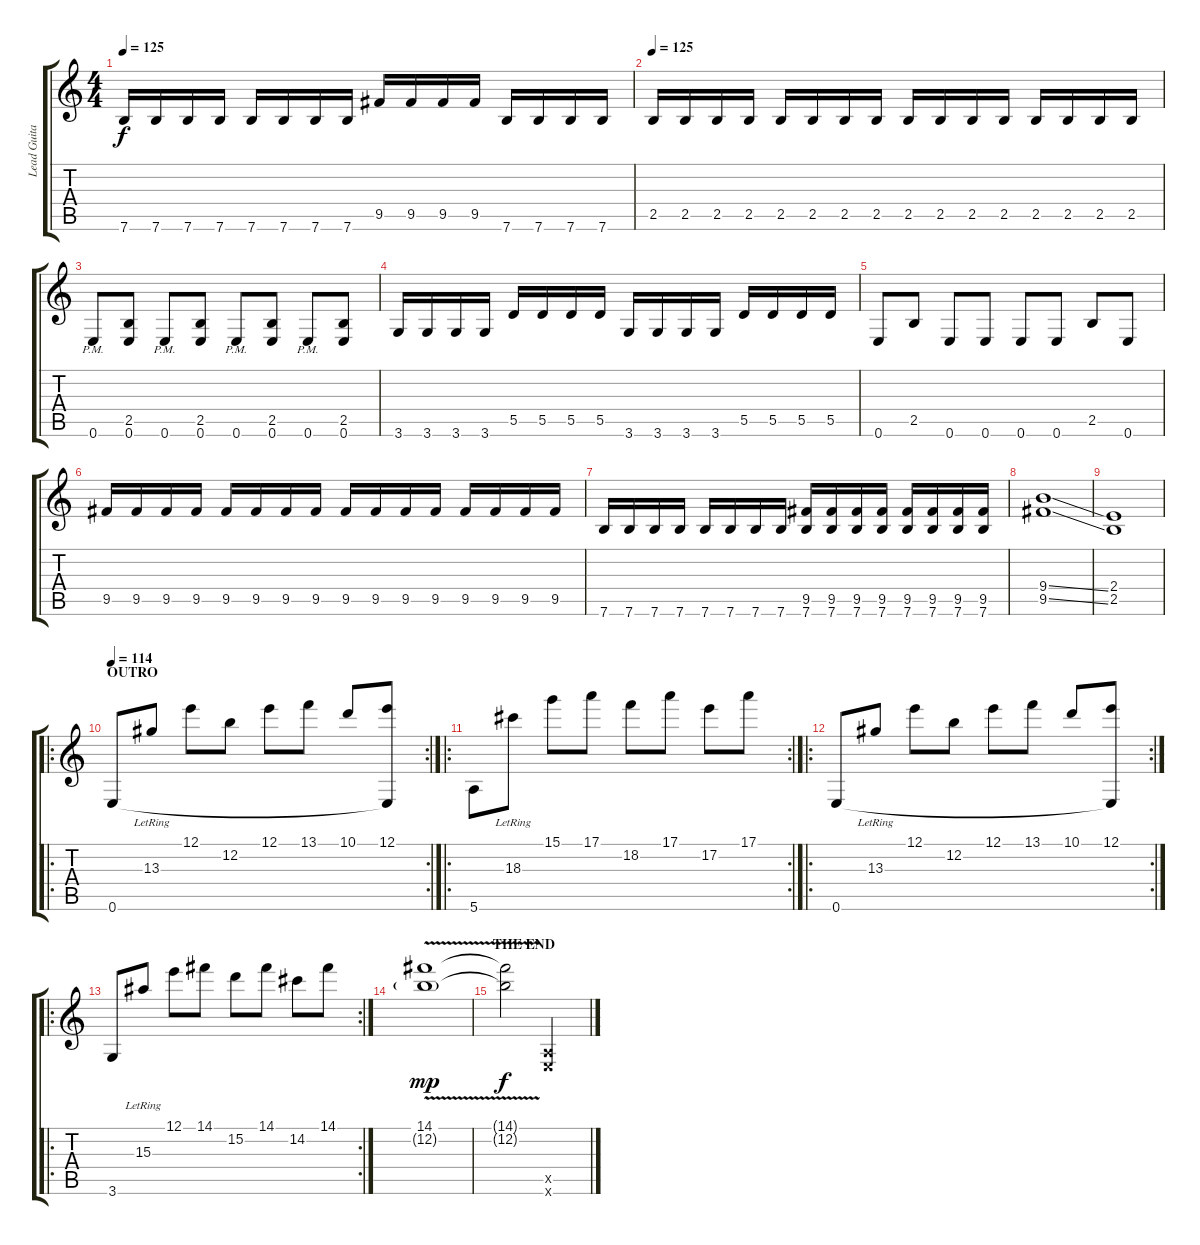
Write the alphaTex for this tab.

\track ("Lead Guitar / Kim" "Lead Guita") {instrument distortionguitar}
\staff {score tabs}
\tuning (E4 B3 G3 D3 A2 E2) {hide}
\ts (4 4)
\tempo 125
\clef g2
\ks c
7.6.16{dy f} 7.6.16 7.6.16 7.6.16 7.6.16 7.6.16 7.6.16 7.6.16 9.5.16 9.5.16 9.5.16 9.5.16 7.6.16 7.6.16 7.6.16 7.6.16 |
\tempo 125
2.5.16{volume 14 balance 2} 2.5.16 2.5.16 2.5.16 2.5.16 2.5.16 2.5.16 2.5.16 2.5.16 2.5.16 2.5.16 2.5.16 2.5.16 2.5.16 2.5.16 2.5.16 |
0.6{pm}.8 (2.5 0.6).8 0.6{pm}.8 (2.5 0.6).8 0.6{pm}.8 (2.5 0.6).8 0.6{pm}.8 (2.5 0.6).8 |
3.6.16 3.6.16 3.6.16 3.6.16 5.5.16 5.5.16 5.5.16 5.5.16 3.6.16 3.6.16 3.6.16 3.6.16 5.5.16 5.5.16 5.5.16 5.5.16 |
0.6.8 2.5.8 0.6.8 0.6.8 0.6.8 0.6.8 2.5.8 0.6.8 |
9.5.16 9.5.16 9.5.16 9.5.16 9.5.16 9.5.16 9.5.16 9.5.16 9.5.16 9.5.16 9.5.16 9.5.16 9.5.16 9.5.16 9.5.16 9.5.16 |
7.6.16 7.6.16 7.6.16 7.6.16 7.6.16 7.6.16 7.6.16 7.6.16 (9.5 7.6).16 (9.5 7.6).16 (9.5 7.6).16 (9.5 7.6).16 (9.5 7.6).16 (9.5 7.6).16 (9.5 7.6).16 (9.5 7.6).16 |
(9.4{ss} 9.5{ss}).1 |
(2.4 2.5).1 |
\ro
\rc 2
\section ("" "OUTRO")
\tempo 114
0.6.8{instrument electricguitarmuted} 13.3{lr}.8 12.1.8 12.2.8 12.1.8 13.1.8 10.1.8 (12.1 0.6{t}).8 |
\ro
\rc 2
5.6.8 18.3{lr}.8 15.1.8 17.1.8 18.2.8 17.1.8 17.2.8 17.1.8 |
\ro
\rc 2
0.6.8 13.3{lr}.8 12.1.8 12.2.8 12.1.8 13.1.8 10.1.8 (12.1 0.6{t}).8 |
\ro
\rc 2
3.6.8 15.3{lr}.8 12.1.8 14.1.8 15.2.8 14.1.8 14.2.8 14.1.8 |
(14.1{v} 12.2{v g}).1{dy mp} |
\section ("" "THE END")
(14.1{t} 12.2{t}).2{dy f} (0.5{x} 0.6{x}).2
